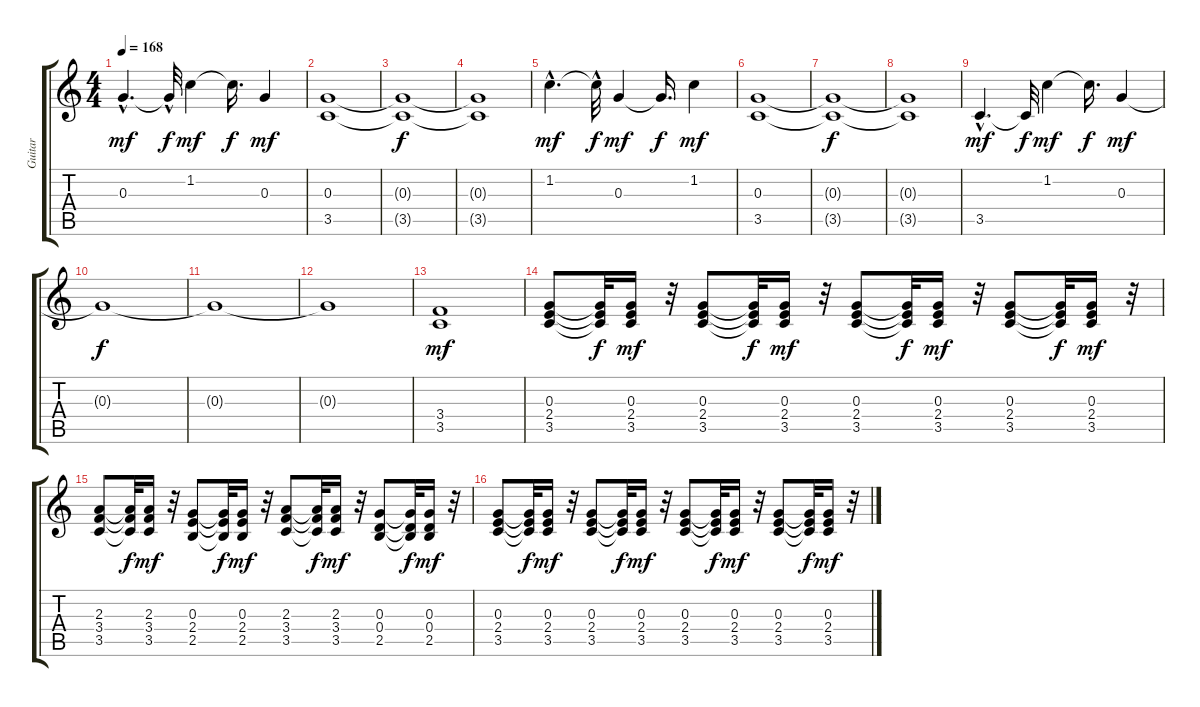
\track ("Guitar" "Guitar") {instrument electricguitarjazz}
\staff {score tabs}
\tuning (E4 B3 G3 D3 A2 E2) {hide}
\ts (4 4)
\tempo 168
\clef g2
\ks c
0.3{hac}.4{d dy mf} 0.3{hac t}.32{dy f} 1.2.4{dy mf} 1.2{t}.16{d dy f} 0.3.4{dy mf} |
(0.3 3.5).1 |
(0.3{t} 3.5{t}).1{dy f} |
(0.3{t} 3.5{t}).1 |
1.2{hac}.4{d dy mf} 1.2{hac t}.32{dy f} 0.3.4{dy mf} 0.3{t}.16{d dy f} 1.2.4{dy mf} |
(0.3 3.5).1 |
(0.3{t} 3.5{t}).1{dy f} |
(0.3{t} 3.5{t}).1 |
3.5{hac}.4{d dy mf} 3.5{t}.32{dy f} 1.2.4{dy mf} 1.2{t}.16{d dy f} 0.3.4{dy mf} |
0.3{t}.1{dy f} |
0.3{t}.1 |
0.3{t}.1 |
(3.4 3.5).1{dy mf} |
(0.3 2.4 3.5).8{volume 11} (0.3{t} 2.4{t} 3.5{t}).32{dy f} (0.3 2.4 3.5).16{dy mf} r.32 (0.3 2.4 3.5).8 (0.3{t} 2.4{t} 3.5{t}).32{dy f} (0.3 2.4 3.5).16{dy mf} r.32 (0.3 2.4 3.5).8 (0.3{t} 2.4{t} 3.5{t}).32{dy f} (0.3 2.4 3.5).16{dy mf} r.32 (0.3 2.4 3.5).8 (0.3{t} 2.4{t} 3.5{t}).32{dy f} (0.3 2.4 3.5).16{dy mf} r.32 |
(2.3 3.4 3.5).8 (2.3{t} 3.4{t} 3.5{t}).32{dy f} (2.3 3.4 3.5).16{dy mf} r.32 (0.3 2.4 2.5).8 (0.3{t} 2.4{t} 2.5{t}).32{dy f} (0.3 2.4 2.5).16{dy mf} r.32 (2.3 3.4 3.5).8 (2.3{t} 3.4{t} 3.5{t}).32{dy f} (2.3 3.4 3.5).16{dy mf} r.32 (0.3 0.4 2.5).8 (0.3{t} 0.4{t} 2.5{t}).32{dy f} (0.3 0.4 2.5).16{dy mf} r.32 |
(0.3 2.4 3.5).8 (0.3{t} 2.4{t} 3.5{t}).32{dy f} (0.3 2.4 3.5).16{dy mf} r.32 (0.3 2.4 3.5).8 (0.3{t} 2.4{t} 3.5{t}).32{dy f} (0.3 2.4 3.5).16{dy mf} r.32 (0.3 2.4 3.5).8 (0.3{t} 2.4{t} 3.5{t}).32{dy f} (0.3 2.4 3.5).16{dy mf} r.32 (0.3 2.4 3.5).8 (0.3{t} 2.4{t} 3.5{t}).32{dy f} (0.3 2.4 3.5).16{dy mf} r.32
